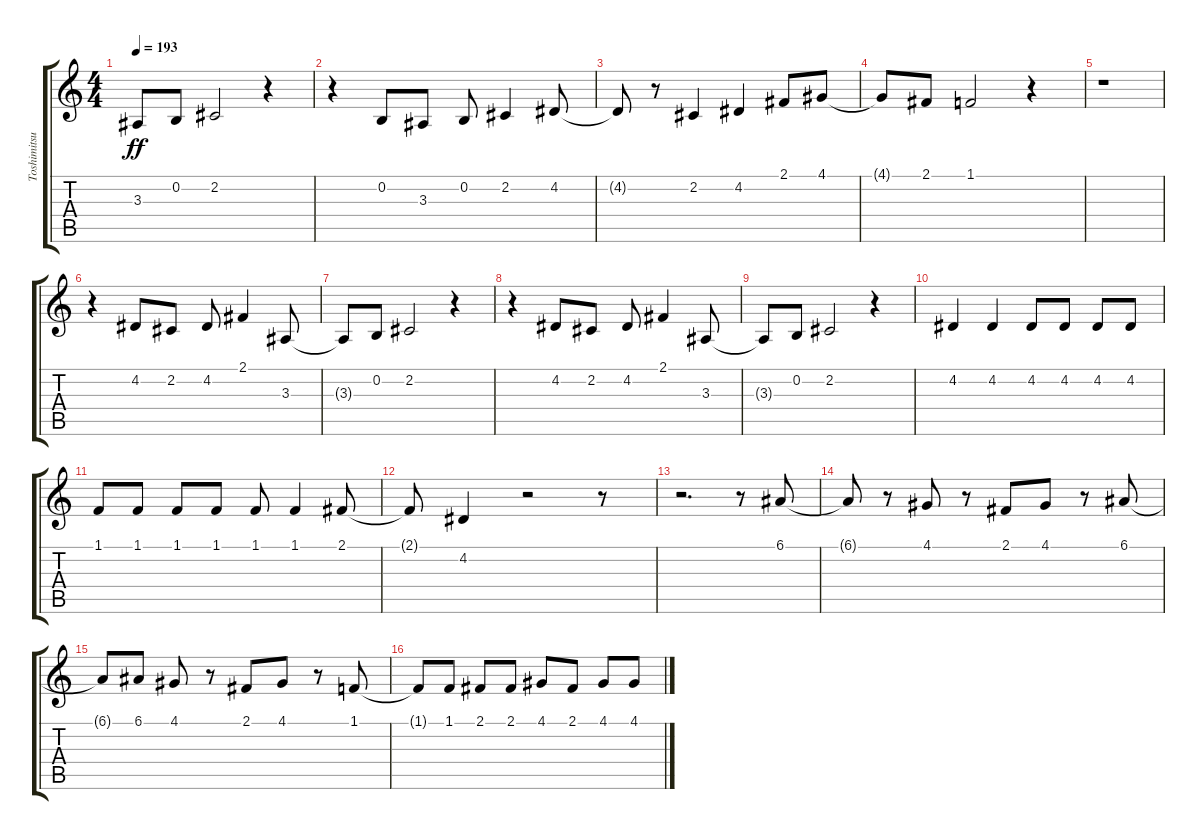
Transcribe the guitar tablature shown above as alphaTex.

\track ("Toshimitsu Deyama (Toshi)" "Toshimitsu") {instrument tenorsax}
\staff {score tabs}
\tuning (E4 B3 G3 D3 A2 E2) {hide}
\ts (4 4)
\tempo 193
\clef g2
\ks c
3.3{t}.8{dy ff} 0.2.8 2.2.2 r.4 |
r.4 0.2.8 3.3.8 0.2.8 2.2.4 4.2.8 |
4.2{t}.8 r.8 2.2.4 4.2.4 2.1.8 4.1.8 |
4.1{t}.8 2.1.8 1.1.2 r.4 |
r.1 |
r.4 4.2.8 2.2.8 4.2.8 2.1.4 3.3.8 |
3.3{t}.8 0.2.8 2.2.2 r.4 |
r.4 4.2.8 2.2.8 4.2.8 2.1.4 3.3.8 |
3.3{t}.8 0.2.8 2.2.2 r.4 |
4.2.4 4.2.4 4.2.8 4.2.8 4.2.8 4.2.8 |
1.1.8 1.1.8 1.1.8 1.1.8 1.1.8 1.1.4 2.1.8 |
2.1{t}.8 4.2.4 r.2 r.8 |
r.2{d} r.8 6.1.8 |
6.1{t}.8 r.8 4.1.8 r.8 2.1.8 4.1.8 r.8 6.1.8 |
6.1{t}.8 6.1.8 4.1.8 r.8 2.1.8 4.1.8 r.8 1.1.8 |
1.1{t}.8 1.1.8 2.1.8 2.1.8 4.1.8 2.1.8 4.1.8 4.1.8
